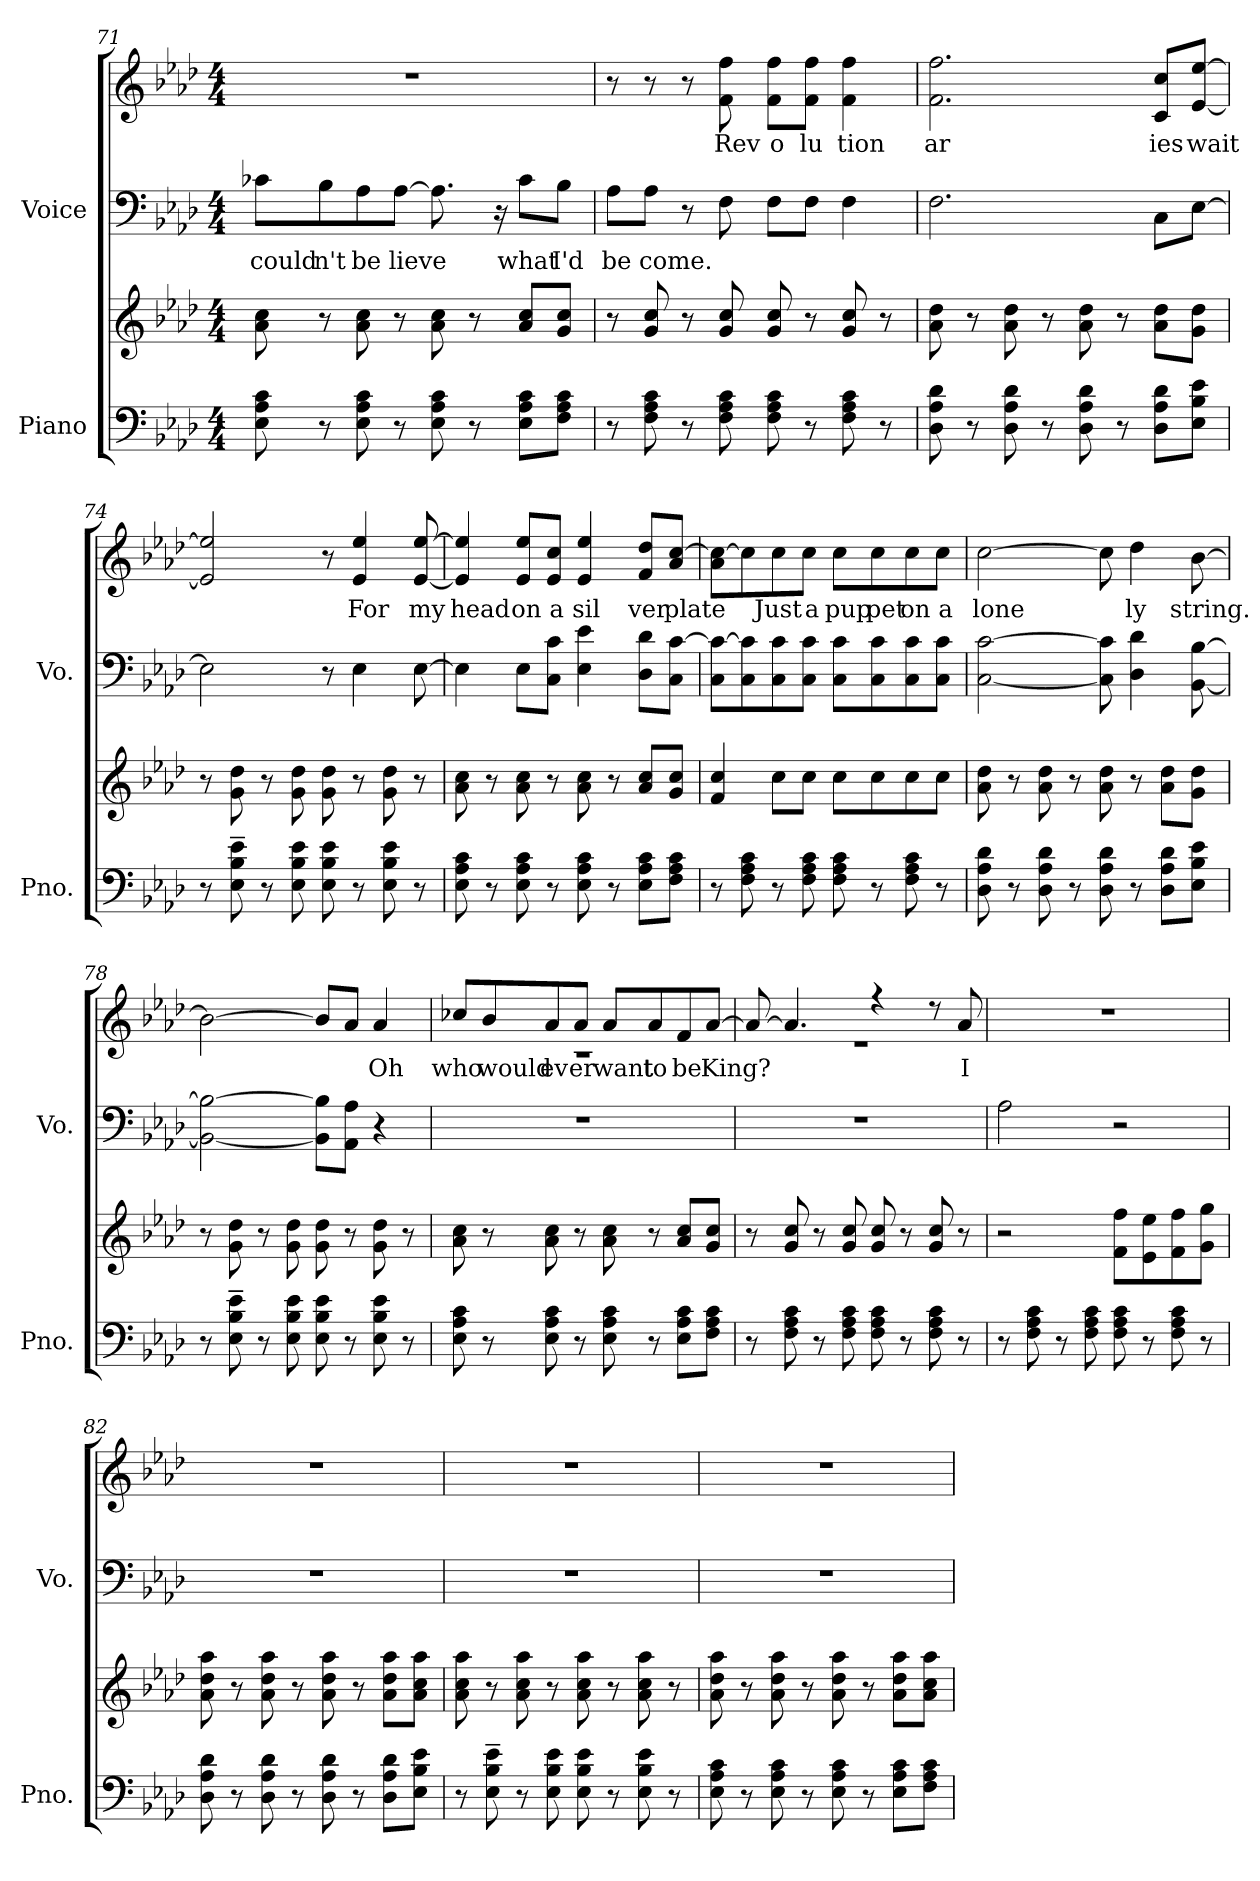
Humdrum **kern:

**kern	**kern	**kern	**text	**kern	**text
*part2	*part2	*part1	*part1	*part1	*part1
*staff4	*staff3	*staff2	*staff2	*staff1	*staff1
*I"Piano	*	*I"Voice	*	*	*
*I'Pno.	*	*I'Vo.	*	*	*
*clefF4	*clefG2	*clefF4	*	*clefG2	*
*k[b-e-a-d-]	*k[b-e-a-d-]	*k[b-e-a-d-]	*	*k[b-e-a-d-]	*
*M4/4	*M4/4	*M4/4	*	*M4/4	*
=71	=71	=71	=71	=71	=71
8E-\ 8A-\ 8c\	8a-\ 8cc\	8c-X\L	could	1r	.
8r	8r	8B-\	n't	.	.
8E-\ 8A-\ 8c\	8a-\ 8cc\	8A-\	be	.	.
8r	8r	[8A-\J	lieve	.	.
8E-\ 8A-\ 8c\	8a-\ 8cc\	8.A-\]	.	.	.
8r	8r	.	.	.	.
.	.	16r	.	.	.
8E-\ 8A-\ 8c\L	8a-/ 8cc/L	8c-\L	what	.	.
8F\ 8A-\ 8c\J	8g/ 8cc/J	8B-\J	I'd	.	.
=72	=72	=72	=72	=72	=72
8r	8r	8A-\L	be	8r	.
8F\ 8A-\ 8c\	8g/ 8cc/	8A-\J	come.	8r	.
8r	8r	8r	.	8r	.
8F\ 8A-\ 8c\	8g/ 8cc/	8F\	.	8f\ 8ff\	Rev
8F\ 8A-\ 8c\	8g/ 8cc/	8F\L	.	8f\ 8ff\L	o
8r	8r	8F\J	.	8f\ 8ff\J	lu
8F\ 8A-\ 8c\	8g/ 8cc/	4F\	.	4f\ 4ff\	tion
8r	8r	.	.	.	.
!!LO:LB:g=z
=73	=73	=73	=73	=73	=73
8D-\ 8A-\ 8d-\	8a-\ 8dd-\	2.F\	.	2.f\ 2.ff\	ar
8r	8r	.	.	.	.
8D-\ 8A-\ 8d-\	8a-\ 8dd-\	.	.	.	.
8r	8r	.	.	.	.
8D-\ 8A-\ 8d-\	8a-\ 8dd-\	.	.	.	.
8r	8r	.	.	.	.
8D-\ 8A-\ 8d-\L	8a-\ 8dd-\L	8C\L	.	8c/ 8cc/L	ies
8E-\ 8B-\ 8e-\J	8g\ 8dd-\J	[8E-\J	.	[8e-/ [8ee-/J	wait
=74	=74	=74	=74	=74	=74
8r	8r	2E-\]	.	2e-/] 2ee-/]	.
8E-\~ 8B-\~ 8e-\~	8g\ 8dd-\	.	.	.	.
8r	8r	.	.	.	.
8E-\ 8B-\ 8e-\	8g\ 8dd-\	.	.	.	.
8E-\ 8B-\ 8e-\	8g\ 8dd-\	8r	.	8r	.
8r	8r	4E-\	.	4e-/ 4ee-/	For
8E-\ 8B-\ 8e-\	8g\ 8dd-\	.	.	.	.
8r	8r	[8E-\	.	[8e-/ [8ee-/	my
=75	=75	=75	=75	=75	=75
8E-\ 8A-\ 8c\	8a-\ 8cc\	4E-\]	.	4e-/] 4ee-/]	head
8r	8r	.	.	.	.
8E-\ 8A-\ 8c\	8a-\ 8cc\	8E-\L	.	8e-/ 8ee-/L	on
8r	8r	8C\ 8c\J	.	8e-/ 8cc/J	a
8E-\ 8A-\ 8c\	8a-\ 8cc\	4E-\ 4e-\	.	4e-/ 4ee-/	sil
8r	8r	.	.	.	.
8E-\ 8A-\ 8c\L	8a-/ 8cc/L	8D-\ 8d-\L	.	8f/ 8dd-/L	ver
8F\ 8A-\ 8c\J	8g/ 8cc/J	8C\ [8c\J	.	8a-/ [8cc/J	plate
=76	=76	=76	=76	=76	=76
8r	4f/ 4cc/	8C\ 8c\_L	.	8a-\ 8cc\_L	.
8F\ 8A-\ 8c\	.	8C\ 8c\]	.	8cc\]	.
8r	8cc\L	8C\ 8c\	.	8cc\	Just
8F\ 8A-\ 8c\	8cc\J	8C\ 8c\J	.	8cc\J	a
8F\ 8A-\ 8c\	8cc\L	8C\ 8c\L	.	8cc\L	pup
8r	8cc\	8C\ 8c\	.	8cc\	pet
8F\ 8A-\ 8c\	8cc\	8C\ 8c\	.	8cc\	on
8r	8cc\J	8C\ 8c\J	.	8cc\J	a
!!LO:PB:g=z
=77	=77	=77	=77	=77	=77
8D-\ 8A-\ 8d-\	8a-\ 8dd-\	[2C\ [2c\	.	[2cc\	lone
8r	8r	.	.	.	.
8D-\ 8A-\ 8d-\	8a-\ 8dd-\	.	.	.	.
8r	8r	.	.	.	.
8D-\ 8A-\ 8d-\	8a-\ 8dd-\	8C\] 8c\]	.	8cc\]	.
8r	8r	4D-\ 4d-\	.	4dd-\	ly
8D-\ 8A-\ 8d-\L	8a-\ 8dd-\L	.	.	.	.
8E-\ 8B-\ 8e-\J	8g\ 8dd-\J	[8BB-\ [8B-\	.	[8b-\	string.
=78	=78	=78	=78	=78	=78
8r	8r	2BB-\_ 2B-\_	.	2b-\_	.
8E-\~ 8B-\~ 8e-\~	8g\ 8dd-\	.	.	.	.
8r	8r	.	.	.	.
8E-\ 8B-\ 8e-\	8g\ 8dd-\	.	.	.	.
8E-\ 8B-\ 8e-\	8g\ 8dd-\	8BB-\] 8B-\]L	.	8b-/L]	.
8r	8r	8AA-\ 8A-\J	.	8a-/J	.
8E-\ 8B-\ 8e-\	8g\ 8dd-\	4r	.	4a-/	Oh
8r	8r	.	.	.	.
=79	=79	=79	=79	=79	=79
*	*	*	*	*^	*
8E-\ 8A-\ 8c\	8a-\ 8cc\	1r	.	8cc-X/L	1r	who
8r	8r	.	.	8b-/	.	would
8E-\ 8A-\ 8c\	8a-\ 8cc\	.	.	8a-/	.	ev
8r	8r	.	.	8a-/J	.	er
8E-\ 8A-\ 8c\	8a-\ 8cc\	.	.	8a-/L	.	want
8r	8r	.	.	8a-/	.	to
8E-\ 8A-\ 8c\L	8a-/ 8cc/L	.	.	8f/	.	be
8F\ 8A-\ 8c\J	8g/ 8cc/J	.	.	[8a-/J	.	King?
=80	=80	=80	=80	=80	=80	=80
8r	8r	1r	.	8a-/_	1r	.
8F\ 8A-\ 8c\	8g/ 8cc/	.	.	4.a-/]	.	.
8r	8r	.	.	.	.	.
8F\ 8A-\ 8c\	8g/ 8cc/	.	.	.	.	.
8F\ 8A-\ 8c\	8g/ 8cc/	.	.	4r	.	.
8r	8r	.	.	.	.	.
8F\ 8A-\ 8c\	8g/ 8cc/	.	.	8r	.	.
8r	8r	.	.	8a-/	.	I
*	*	*	*	*v	*v	*
!!LO:LB:g=z
=81	=81	=81	=81	=81	=81
8r	2r	2A-\	.	1r	.
8F\ 8A-\ 8c\	.	.	.	.	.
8r	.	.	.	.	.
8F\ 8A-\ 8c\	.	.	.	.	.
8F\ 8A-\ 8c\	8f\ 8ff\L	2r	.	.	.
8r	8e-\ 8ee-\	.	.	.	.
8F\ 8A-\ 8c\	8f\ 8ff\	.	.	.	.
8r	8g\ 8gg\J	.	.	.	.
=82	=82	=82	=82	=82	=82
8D-\ 8A-\ 8d-\	8a-\ 8dd-\ 8aa-\	1r	.	1r	.
8r	8r	.	.	.	.
8D-\ 8A-\ 8d-\	8a-\ 8dd-\ 8aa-\	.	.	.	.
8r	8r	.	.	.	.
8D-\ 8A-\ 8d-\	8a-\ 8dd-\ 8aa-\	.	.	.	.
8r	8r	.	.	.	.
8D-\ 8A-\ 8d-\L	8a-\ 8dd-\ 8aa-\L	.	.	.	.
8E-\ 8B-\ 8e-\J	8a-\ 8cc\ 8aa-\J	.	.	.	.
=83	=83	=83	=83	=83	=83
8r	8a-\ 8cc\ 8aa-\	1r	.	1r	.
8E-\~ 8B-\~ 8e-\~	8r	.	.	.	.
8r	8a-\ 8cc\ 8aa-\	.	.	.	.
8E-\ 8B-\ 8e-\	8r	.	.	.	.
8E-\ 8B-\ 8e-\	8a-\ 8cc\ 8aa-\	.	.	.	.
8r	8r	.	.	.	.
8E-\ 8B-\ 8e-\	8a-\ 8cc\ 8aa-\	.	.	.	.
8r	8r	.	.	.	.
=84	=84	=84	=84	=84	=84
8E-\ 8A-\ 8c\	8a-\ 8dd-\ 8aa-\	1r	.	1r	.
8r	8r	.	.	.	.
8E-\ 8A-\ 8c\	8a-\ 8dd-\ 8aa-\	.	.	.	.
8r	8r	.	.	.	.
8E-\ 8A-\ 8c\	8a-\ 8dd-\ 8aa-\	.	.	.	.
8r	8r	.	.	.	.
8E-\ 8A-\ 8c\L	8a-\ 8dd-\ 8aa-\L	.	.	.	.
8F\ 8A-\ 8c\J	8a-\ 8cc\ 8aa-\J	.	.	.	.
=	=	=	=	=	=
*-	*-	*-	*-	*-	*-
